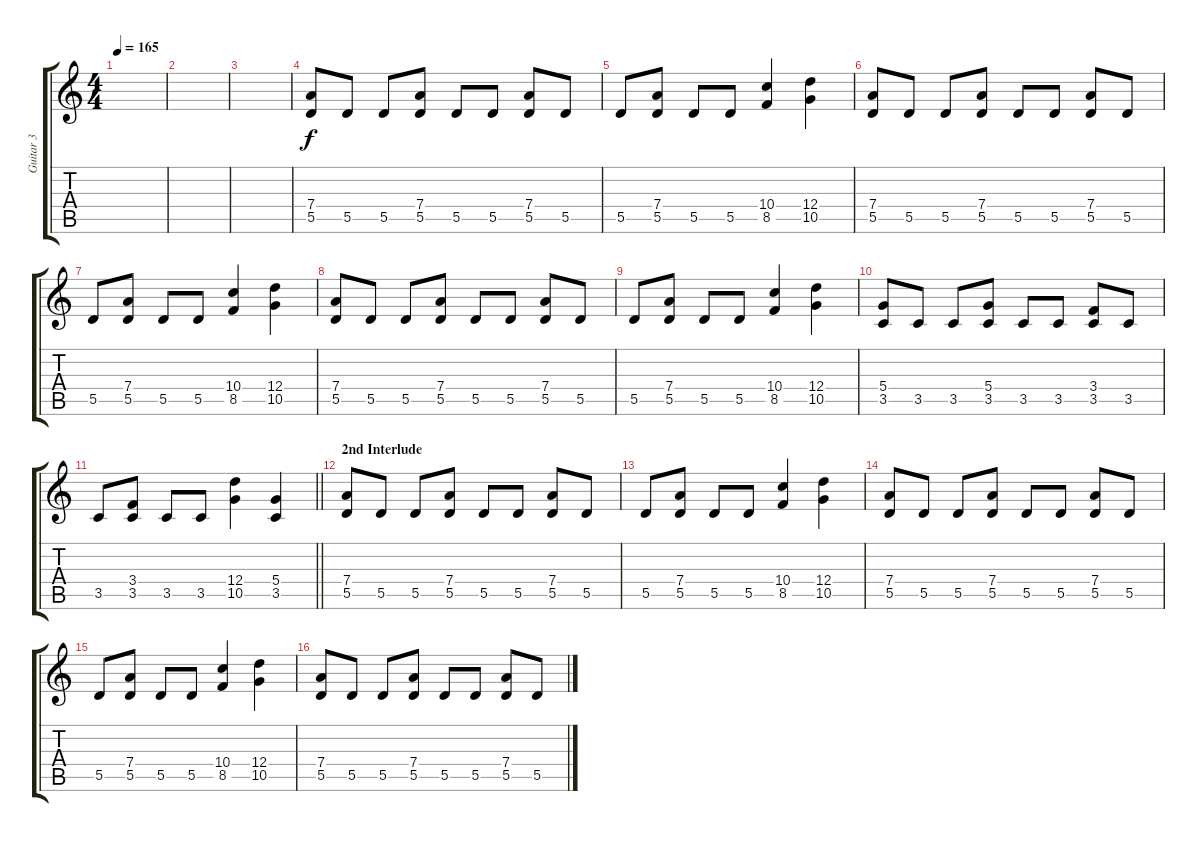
\track ("Guitar 3" "Guitar 3") {instrument distortionguitar}
\staff {score tabs}
\tuning (E4 B3 G3 D3 A2 E2) {hide}
\ts (4 4)
\tempo 165
\clef g2
\ks c
|
|
|
(7.4 5.5).8{dy f} 5.5.8 5.5.8 (7.4 5.5).8 5.5.8 5.5.8 (7.4 5.5).8 5.5.8 |
5.5.8 (7.4 5.5).8 5.5.8 5.5.8 (10.4 8.5).4 (12.4 10.5).4 |
(7.4 5.5).8 5.5.8 5.5.8 (7.4 5.5).8 5.5.8 5.5.8 (7.4 5.5).8 5.5.8 |
5.5.8 (7.4 5.5).8 5.5.8 5.5.8 (10.4 8.5).4 (12.4 10.5).4 |
(7.4 5.5).8 5.5.8 5.5.8 (7.4 5.5).8 5.5.8 5.5.8 (7.4 5.5).8 5.5.8 |
5.5.8 (7.4 5.5).8 5.5.8 5.5.8 (10.4 8.5).4 (12.4 10.5).4 |
(5.4 3.5).8 3.5.8 3.5.8 (5.4 3.5).8 3.5.8 3.5.8 (3.4 3.5).8 3.5.8 |
\barLineRight lightlight
3.5.8 (3.4 3.5).8 3.5.8 3.5.8 (12.4 10.5).4 (5.4 3.5).4 |
\section ("" "2nd Interlude")
(7.4 5.5).8 5.5.8 5.5.8 (7.4 5.5).8 5.5.8 5.5.8 (7.4 5.5).8 5.5.8 |
5.5.8 (7.4 5.5).8 5.5.8 5.5.8 (10.4 8.5).4 (12.4 10.5).4 |
(7.4 5.5).8 5.5.8 5.5.8 (7.4 5.5).8 5.5.8 5.5.8 (7.4 5.5).8 5.5.8 |
5.5.8 (7.4 5.5).8 5.5.8 5.5.8 (10.4 8.5).4 (12.4 10.5).4 |
(7.4 5.5).8 5.5.8 5.5.8 (7.4 5.5).8 5.5.8 5.5.8 (7.4 5.5).8 5.5.8
